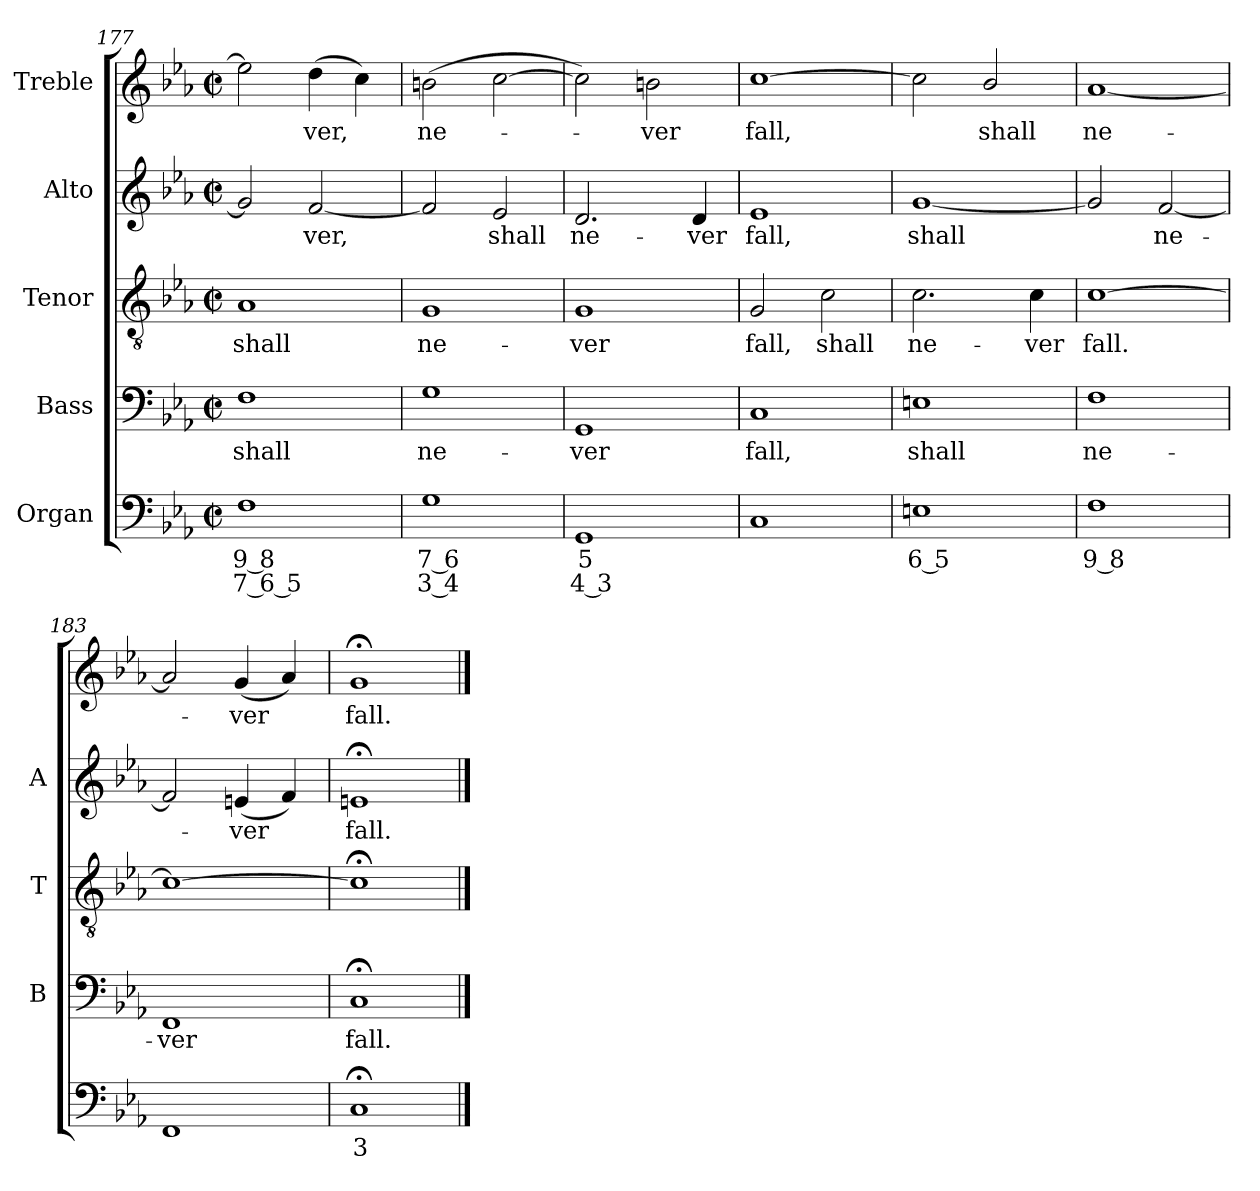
**kern	**text	**text	**kern	**text	**kern	**text	**kern	**text	**kern	**text
*part5	*part5	*part5	*part4	*part4	*part3	*part3	*part2	*part2	*part1	*part1
*staff5	*staff5	*staff5	*staff4	*staff4	*staff3	*staff3	*staff2	*staff2	*staff1	*staff1
*I"Organ	*	*	*I"Bass	*	*I"Tenor	*	*I"Alto	*	*I"Treble	*
*	*	*	*I'B	*	*I'T	*	*I'A	*	*	*
*clefF4	*	*	*clefF4	*	*clefGv2	*	*clefG2	*	*clefG2	*
*k[b-e-a-]	*	*	*k[b-e-a-]	*	*k[b-e-a-]	*	*k[b-e-a-]	*	*k[b-e-a-]	*
*E-:	*	*	*E-:	*	*E-:	*	*E-:	*	*E-:	*
*M2/2	*	*	*M2/2	*	*M2/2	*	*M2/2	*	*M2/2	*
*met(c|)	*	*	*met(c|)	*	*met(c|)	*	*met(c|)	*	*met(c|)	*
=177	=177	=177	=177	=177	=177	=177	=177	=177	=177	=177
!	!LO:LY:b	!LO:LY:b	!	!LO:LY:b	!	!LO:LY:b	!	!	!	!
1F	9 8	7 6 5	1F	shall	1A-	shall	2g]	.	2ee-]	.
!	!	!	!	!	!	!	!	!LO:LY:b	!	!LO:LY:b
.	.	.	.	.	.	.	[2f	ver,	(>4dd	ver,
.	.	.	.	.	.	.	.	.	4cc)	.
=178	=178	=178	=178	=178	=178	=178	=178	=178	=178	=178
!	!LO:LY:b	!LO:LY:b	!	!LO:LY:b	!	!LO:LY:b	!	!	!	!LO:LY:b
1G	7 6	3 4	1G	ne-	1G	ne-	2f]	.	(>2bn	ne-
!	!	!	!	!	!	!	!	!LO:LY:b	!	!
.	.	.	.	.	.	.	2e-	shall	[2cc	.
=179	=179	=179	=179	=179	=179	=179	=179	=179	=179	=179
!	!LO:LY:b	!LO:LY:b	!	!LO:LY:b	!	!LO:LY:b	!	!LO:LY:b	!	!
1GG	5	4 3	1GG	-ver	1G	-ver	2.d	ne-	2cc])	.
!	!	!	!	!	!	!	!	!	!	!LO:LY:b
.	.	.	.	.	.	.	.	.	2bn	ver
!	!	!	!	!	!	!	!	!LO:LY:b	!	!
.	.	.	.	.	.	.	4d	-ver	.	.
=180	=180	=180	=180	=180	=180	=180	=180	=180	=180	=180
!	!	!	!	!LO:LY:b	!	!LO:LY:b	!	!LO:LY:b	!	!LO:LY:b
1C	.	.	1C	fall,	2G	fall,	1e-	fall,	[1cc	fall,
!	!	!	!	!	!	!LO:LY:b	!	!	!	!
.	.	.	.	.	2c	shall	.	.	.	.
=181	=181	=181	=181	=181	=181	=181	=181	=181	=181	=181
!	!LO:LY:b	!	!	!LO:LY:b	!	!LO:LY:b	!	!LO:LY:b	!	!
1En	6 5	.	1En	shall	2.c	ne-	[1g	shall	2cc]	.
!	!	!	!	!	!	!	!	!	!	!LO:LY:b
.	.	.	.	.	.	.	.	.	2b-/	shall
!	!	!	!	!	!	!LO:LY:b	!	!	!	!
.	.	.	.	.	4c	-ver	.	.	.	.
=182	=182	=182	=182	=182	=182	=182	=182	=182	=182	=182
!	!LO:LY:b	!	!	!LO:LY:b	!	!LO:LY:b	!	!	!	!LO:LY:b
1F	9 8	.	1F	ne-	[1c	fall.	2g]	.	[1a-	ne-
!	!	!	!	!	!	!	!	!LO:LY:b	!	!
.	.	.	.	.	.	.	[2f	ne-	.	.
=183	=183	=183	=183	=183	=183	=183	=183	=183	=183	=183
!	!	!	!	!LO:LY:b	!	!	!	!	!	!
1FF	.	.	1FF	-ver	1c_	.	2f]	.	2a-]	.
!	!	!	!	!	!	!	!	!LO:LY:b	!	!LO:LY:b
.	.	.	.	.	.	.	(<4en	ver	(<4g	ver
.	.	.	.	.	.	.	4f)	.	4a-)	.
=184	=184	=184	=184	=184	=184	=184	=184	=184	=184	=184
!	!LO:LY:b	!	!	!LO:LY:b	!	!	!	!LO:LY:b	!	!LO:LY:b
1C;<	3	.	1C;<	fall.	1c;<]	.	1en;<	fall.	1g;<	fall.
==	==	==	==	==	==	==	==	==	==	==
*-	*-	*-	*-	*-	*-	*-	*-	*-	*-	*-
